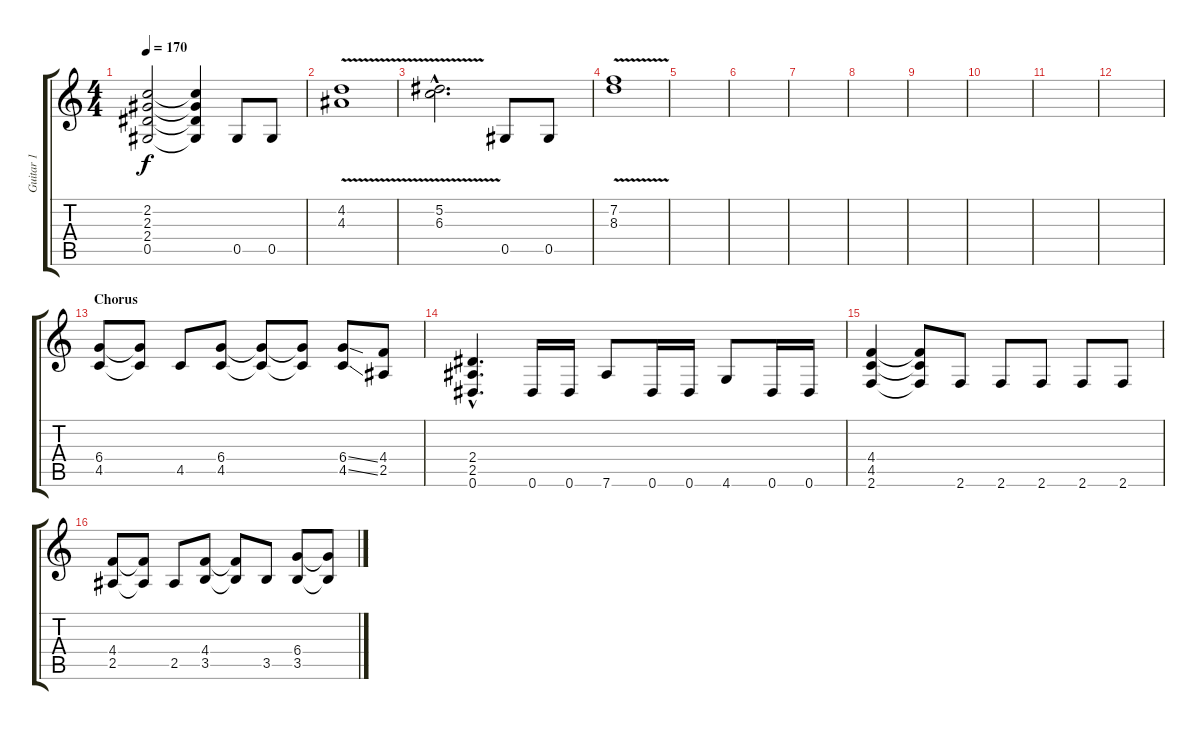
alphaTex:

\track ("Guitar 1" "Guitar 1") {instrument distortionguitar}
\staff {score tabs}
\tuning (Eb4 Bb3 Gb3 Db3 Ab2 Eb2) {hide}
\ts (4 4)
\tempo 170
\clef g2
\ks c
(2.2 2.3 2.4 0.5).2{dy f} (2.2{t} 2.3{t} 2.4{t} 0.5{t}).4 0.5.8 0.5.8 |
(4.2{v} 4.3{v}).1 |
(5.2{v hac} 6.3{v hac}).2{d} 0.5.8 0.5.8 |
(7.2{v} 8.3{v}).1 |
|
|
|
|
|
|
|
|
\section ("" "Chorus")
(6.4 4.5).8 (6.4{t} 4.5{t}).8 4.5.8 (6.4 4.5).8 (6.4{t} 4.5{t}).8 (6.4{t} 4.5{t}).8 (6.4{ss} 4.5{ss}).8 (4.4 2.5).8 |
(2.4{hac} 2.5{hac} 0.6{hac}).4{d} 0.6.16 0.6.16 7.6.8 0.6.16 0.6.16 4.6.8 0.6.16 0.6.16 |
(4.4 4.5 2.6).4 (4.4{t} 4.5{t} 2.6{t}).8 2.6.8 2.6.8 2.6.8 2.6.8 2.6.8 |
(4.4 2.5).8 (4.4{t} 2.5{t}).8 2.5.8 (4.4 3.5).8 (4.4{t} 3.5{t}).8 3.5.8 (6.4 3.5).8 (6.4{t} 3.5{t}).8
